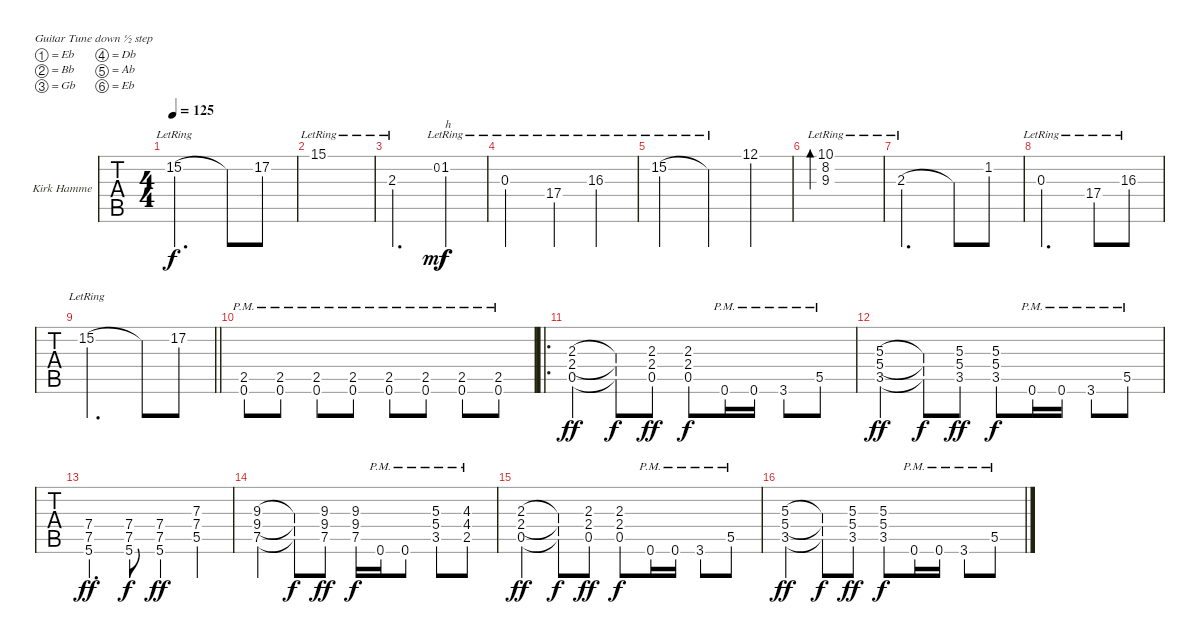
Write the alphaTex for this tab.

\bracketExtendMode groupsimilarinstruments
\firstSystemTrackNameOrientation horizontal
\otherSystemsTrackNameOrientation horizontal
\track ("Kirk Hammett" "Kirk Hamme") {instrument distortionguitar}
\staff {tabs}
\tuning (Eb4 Bb3 Gb3 Db3 Ab2 Eb2)
\ts (4 4)
\tempo 125
\clef g2
\ks aminor
15.2{lr}.2{d dy f} 15.2{t}.8 17.2.8 |
15.1{lr}.1 |
2.3{lr}.2{d} 0.2.8{gr dy mf} 1.2{lr}.4{txt "h" dy f} |
0.3{lr}.2 17.4{lr}.4 16.3{lr}.4 |
15.2{lr}.2 15.2{lr t}.4 12.1.4 |
(10.1{lr} 8.2 9.3).1{bd 88} |
2.3{lr}.2{d} 2.3{t}.8 1.2.8 |
0.3{lr}.2{d} 17.4{lr}.8 16.3{lr}.8 |
\barLineRight lightlight
15.2{lr}.2{d} 15.2{t}.8 17.2.8 |
(2.5{pm} 0.6{pm}).8 (2.5{pm} 0.6{pm}).8 (2.5{pm} 0.6{pm}).8 (2.5{pm} 0.6{pm}).8 (2.5{pm} 0.6{pm}).8 (2.5{pm} 0.6{pm}).8 (2.5{pm} 0.6{pm}).8 (2.5{pm} 0.6{pm}).8 |
\ro
(2.3{ac} 2.4{ac} 0.5{ac}).4{dy ff} (2.3{t} 2.4{t} 0.5{t}).8{dy f} (2.3{ac} 2.4{ac} 0.5{ac}).8{dy ff} (2.3 2.4 0.5).8{dy f} 0.6{pm}.16 0.6{pm}.16 3.6{pm}.8 5.5{pm}.8 |
(5.3{ac} 5.4{ac} 3.5{ac}).4{dy ff} (5.3{t} 5.4{t} 3.5{t}).8{dy f} (5.3{ac} 5.4{ac} 3.5{ac}).8{dy ff} (5.3 5.4 3.5).8{dy f} 0.6{pm}.16 0.6{pm}.16 3.6{pm}.8 5.5{pm}.8 |
(7.4{ac} 7.5{ac} 5.6).4{d dy ff} (7.4 7.5 5.6).8{dy f} (7.4{ac st} 7.5{ac st} 5.6).4{dy ff} (7.3{ac st} 7.4{ac st} 5.5{ac st}).4 |
(9.3{ac} 9.4{ac} 7.5{ac}).4 (9.3{t} 9.4{t} 7.5{t}).8{dy f} (9.3{ac} 9.4{ac} 7.5{ac}).8{dy ff} (9.3 9.4 7.5).16{dy f} 0.6{pm}.16 0.6{pm}.8 (5.3 5.4 3.5{pm}).8 (4.3 4.4 2.5{pm}).8 |
(2.3{ac} 2.4{ac} 0.5{ac}).4{dy ff} (2.3{t} 2.4{t} 0.5{t}).8{dy f} (2.3{ac} 2.4{ac} 0.5{ac}).8{dy ff} (2.3 2.4 0.5).8{dy f} 0.6{pm}.16 0.6{pm}.16 3.6{pm}.8 5.5{pm}.8 |
(5.3{ac} 5.4{ac} 3.5{ac}).4{dy ff} (5.3{t} 5.4{t} 3.5{t}).8{dy f} (5.3{ac} 5.4{ac} 3.5{ac}).8{dy ff} (5.3 5.4 3.5).8{dy f} 0.6{pm}.16 0.6{pm}.16 3.6{pm}.8 5.5{pm}.8
